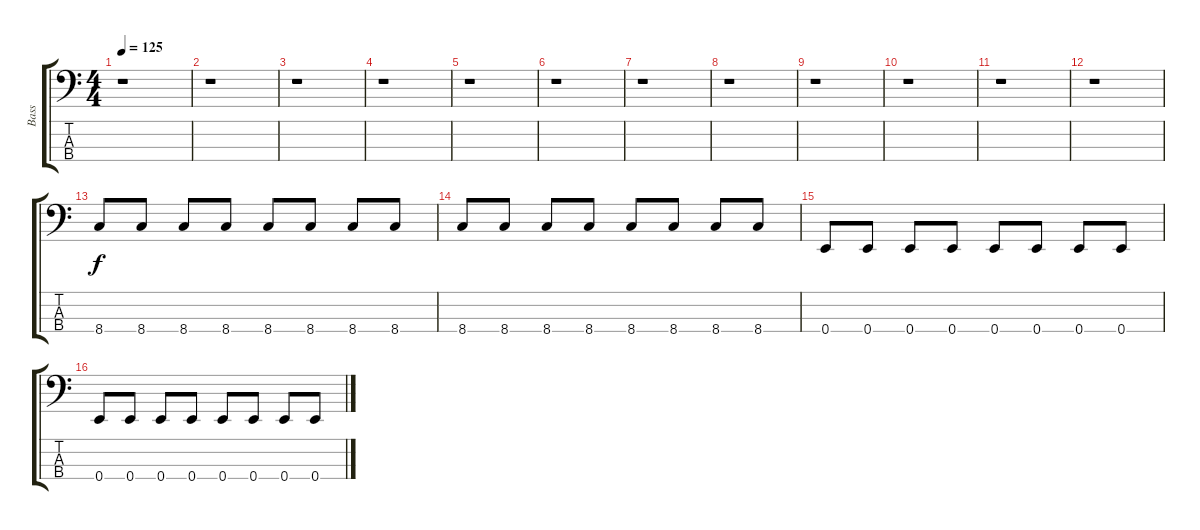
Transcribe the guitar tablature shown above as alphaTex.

\track ("Bass" "Bass") {instrument electricbassfinger}
\staff {score tabs}
\tuning (G2 D2 A1 E1) {hide}
\ts (4 4)
\tempo 125
\clef f4
\ks c
r.1{dy f} |
r.1 |
r.1 |
r.1 |
r.1 |
r.1 |
r.1 |
r.1 |
r.1 |
r.1 |
r.1 |
r.1 |
8.4.8 8.4.8 8.4.8 8.4.8 8.4.8 8.4.8 8.4.8 8.4.8 |
8.4.8 8.4.8 8.4.8 8.4.8 8.4.8 8.4.8 8.4.8 8.4.8 |
0.4.8 0.4.8 0.4.8 0.4.8 0.4.8 0.4.8 0.4.8 0.4.8 |
0.4.8 0.4.8 0.4.8 0.4.8 0.4.8 0.4.8 0.4.8 0.4.8
